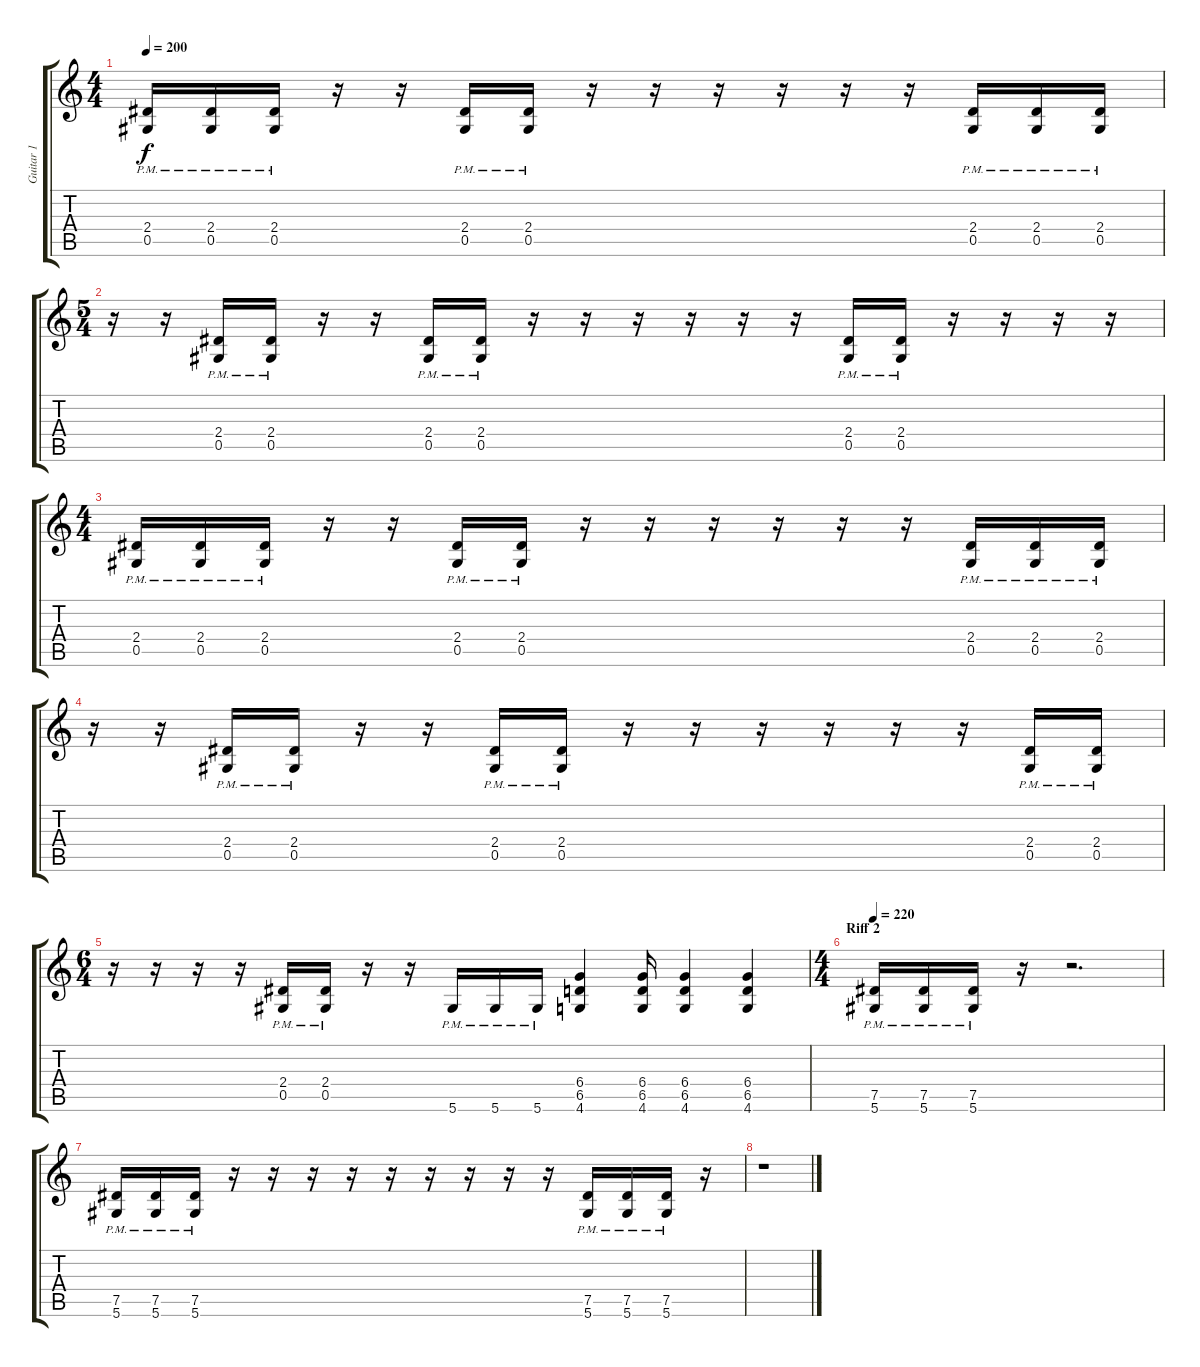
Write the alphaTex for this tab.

\track ("Guitar 1" "Guitar 1") {instrument distortionguitar}
\staff {score tabs}
\tuning (Eb4 Bb3 Gb3 Db3 Ab2 Eb2) {hide}
\ts (4 4)
\tempo 200
\clef g2
\ks c
(2.4{pm} 0.5{pm}).16{dy f} (2.4{pm} 0.5{pm}).16 (2.4{pm} 0.5{pm}).16 r.16 r.16 (2.4{pm} 0.5{pm}).16 (2.4{pm} 0.5{pm}).16 r.16 r.16 r.16 r.16 r.16 r.16 (2.4{pm} 0.5{pm}).16 (2.4{pm} 0.5{pm}).16 (2.4{pm} 0.5{pm}).16 |
\ts (5 4)
r.16 r.16 (2.4{pm} 0.5{pm}).16 (2.4{pm} 0.5{pm}).16 r.16 r.16 (2.4{pm} 0.5{pm}).16 (2.4{pm} 0.5{pm}).16 r.16 r.16 r.16 r.16 r.16 r.16 (2.4{pm} 0.5{pm}).16 (2.4{pm} 0.5{pm}).16 r.16 r.16 r.16 r.16 |
\ts (4 4)
(2.4{pm} 0.5{pm}).16 (2.4{pm} 0.5{pm}).16 (2.4{pm} 0.5{pm}).16 r.16 r.16 (2.4{pm} 0.5{pm}).16 (2.4{pm} 0.5{pm}).16 r.16 r.16 r.16 r.16 r.16 r.16 (2.4{pm} 0.5{pm}).16 (2.4{pm} 0.5{pm}).16 (2.4{pm} 0.5{pm}).16 |
r.16 r.16 (2.4{pm} 0.5{pm}).16 (2.4{pm} 0.5{pm}).16 r.16 r.16 (2.4{pm} 0.5{pm}).16 (2.4{pm} 0.5{pm}).16 r.16 r.16 r.16 r.16 r.16 r.16 (2.4{pm} 0.5{pm}).16 (2.4{pm} 0.5{pm}).16 |
\ts (6 4)
r.16 r.16 r.16 r.16 (2.4{pm} 0.5{pm}).16 (2.4{pm} 0.5{pm}).16 r.16 r.16 5.6{pm}.16 5.6{pm}.16 5.6{pm}.16 (6.4 6.5 4.6).4 (6.4 6.5 4.6).16 (6.4 6.5 4.6).4 (6.4 6.5 4.6).4 |
\ts (4 4)
\section ("" "Riff 2")
\tempo 220
(7.5 5.6{pm}).16 (7.5 5.6{pm}).16 (7.5 5.6{pm}).16 r.16 r.2{d} |
(7.5{pm} 5.6).16 (7.5{pm} 5.6{pm}).16 (7.5{pm} 5.6{pm}).16 r.16 r.16 r.16 r.16 r.16 r.16 r.16 r.16 r.16 (7.5{pm} 5.6{pm}).16 (7.5{pm} 5.6{pm}).16 (7.5{pm} 5.6{pm}).16 r.16 |
r.1
